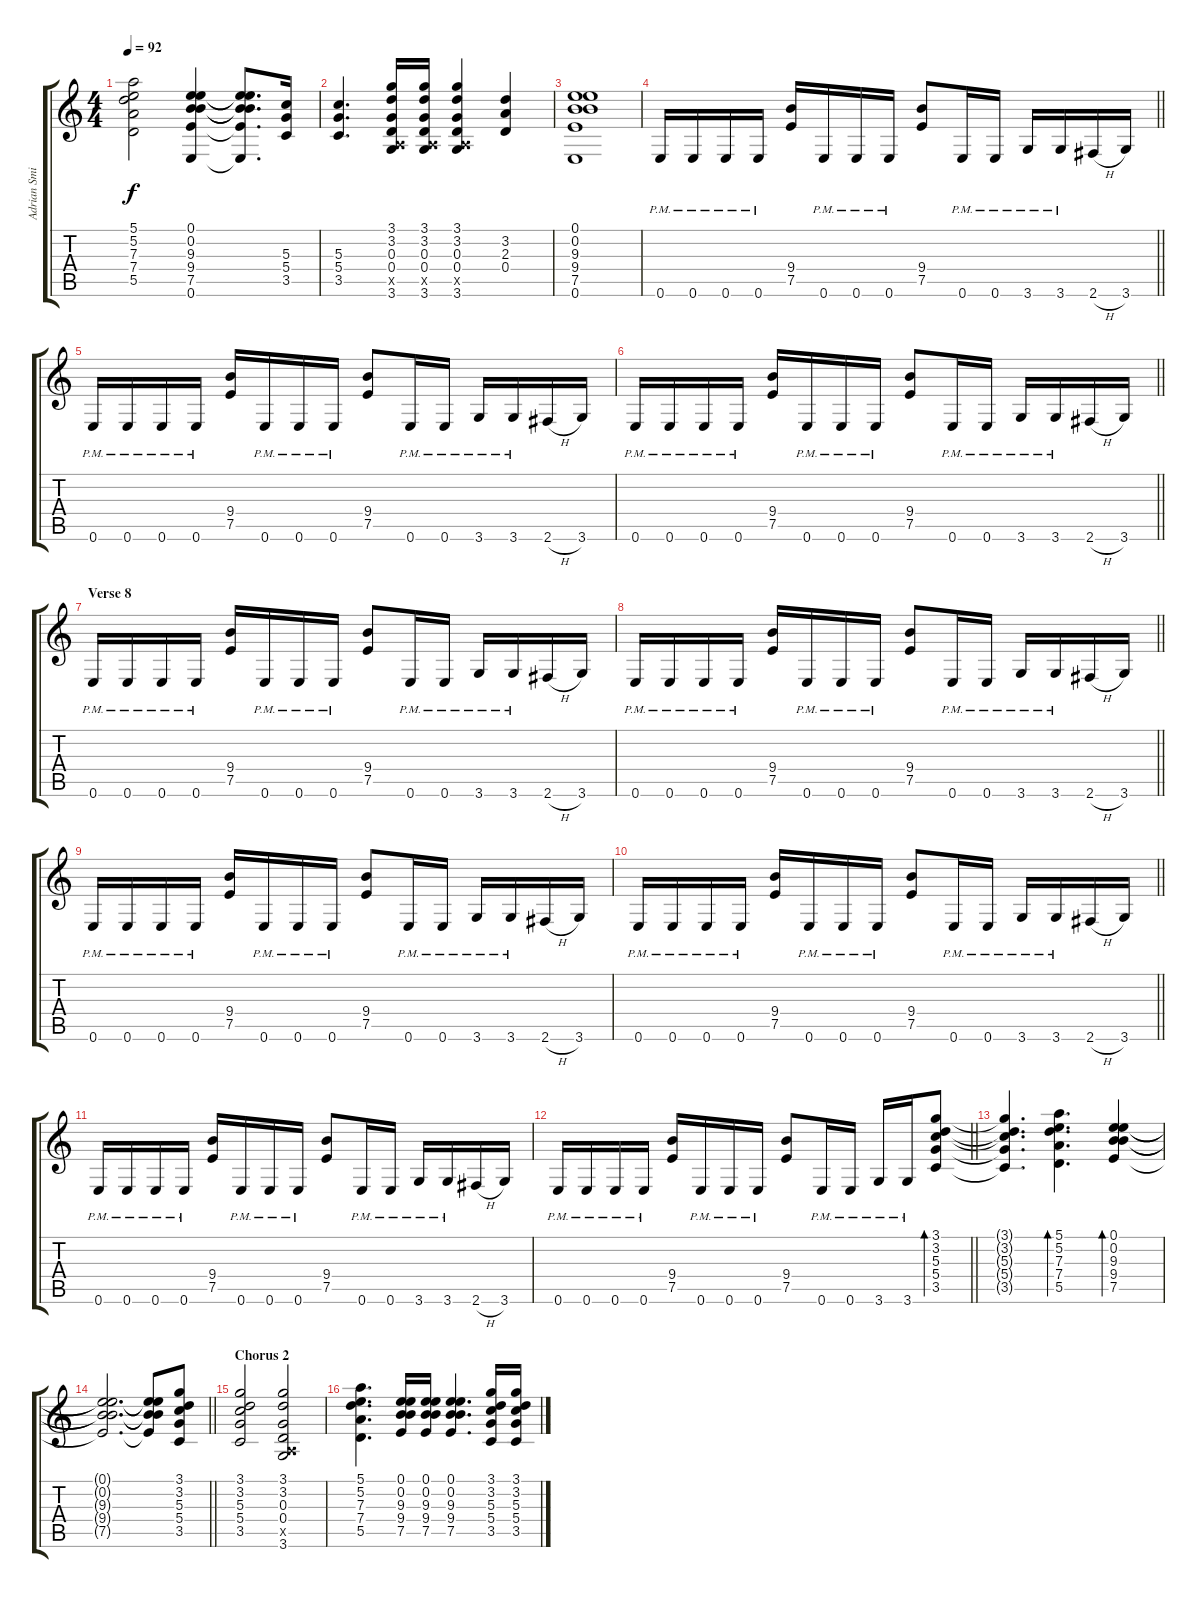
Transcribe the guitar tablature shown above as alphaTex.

\track ("Adrian Smith" "Adrian Smi") {instrument overdrivenguitar}
\staff {score tabs}
\tuning (E4 B3 G3 D3 A2 E2) {hide}
\ts (4 4)
\tempo 92
\clef g2
\ks c
(5.1 5.2 7.3 7.4 5.5).2{dy f} (0.1 0.2 9.3 9.4 7.5 0.6).4 (0.1{t} 0.2{t} 9.3{t} 9.4{t} 7.5{t} 0.6{t}).8{d} (5.3 5.4 3.5).16 |
(5.3 5.4 3.5).4{d} (3.1 3.2 0.3 0.4 0.5{x} 3.6).16 (3.1 3.2 0.3 0.4 0.5{x} 3.6).16 (3.1 3.2 0.3 0.4 0.5{x} 3.6).4 (3.2 2.3 0.4).4 |
(0.1 0.2 9.3 9.4 7.5 0.6).1 |
\barLineRight lightlight
0.6{pm}.16{instrument overdrivenguitar} 0.6{pm}.16 0.6{pm}.16 0.6{pm}.16 (9.4 7.5).16 0.6{pm}.16 0.6{pm}.16 0.6{pm}.16 (9.4 7.5).8 0.6{pm}.16 0.6{pm}.16 3.6{pm}.16 3.6{pm}.16 2.6{h}.16 3.6.16 |
0.6{pm}.16 0.6{pm}.16 0.6{pm}.16 0.6{pm}.16 (9.4 7.5).16 0.6{pm}.16 0.6{pm}.16 0.6{pm}.16 (9.4 7.5).8 0.6{pm}.16 0.6{pm}.16 3.6{pm}.16 3.6{pm}.16 2.6{h}.16 3.6.16 |
\barLineRight lightlight
0.6{pm}.16 0.6{pm}.16 0.6{pm}.16 0.6{pm}.16 (9.4 7.5).16 0.6{pm}.16 0.6{pm}.16 0.6{pm}.16 (9.4 7.5).8 0.6{pm}.16 0.6{pm}.16 3.6{pm}.16 3.6{pm}.16 2.6{h}.16 3.6.16 |
\section ("" "Verse 8")
0.6{pm}.16 0.6{pm}.16 0.6{pm}.16 0.6{pm}.16 (9.4 7.5).16 0.6{pm}.16 0.6{pm}.16 0.6{pm}.16 (9.4 7.5).8 0.6{pm}.16 0.6{pm}.16 3.6{pm}.16 3.6{pm}.16 2.6{h}.16 3.6.16 |
\barLineRight lightlight
0.6{pm}.16 0.6{pm}.16 0.6{pm}.16 0.6{pm}.16 (9.4 7.5).16 0.6{pm}.16 0.6{pm}.16 0.6{pm}.16 (9.4 7.5).8 0.6{pm}.16 0.6{pm}.16 3.6{pm}.16 3.6{pm}.16 2.6{h}.16 3.6.16 |
0.6{pm}.16 0.6{pm}.16 0.6{pm}.16 0.6{pm}.16 (9.4 7.5).16 0.6{pm}.16 0.6{pm}.16 0.6{pm}.16 (9.4 7.5).8 0.6{pm}.16 0.6{pm}.16 3.6{pm}.16 3.6{pm}.16 2.6{h}.16 3.6.16 |
\barLineRight lightlight
0.6{pm}.16 0.6{pm}.16 0.6{pm}.16 0.6{pm}.16 (9.4 7.5).16 0.6{pm}.16 0.6{pm}.16 0.6{pm}.16 (9.4 7.5).8 0.6{pm}.16 0.6{pm}.16 3.6{pm}.16 3.6{pm}.16 2.6{h}.16 3.6.16 |
0.6{pm}.16 0.6{pm}.16 0.6{pm}.16 0.6{pm}.16 (9.4 7.5).16 0.6{pm}.16 0.6{pm}.16 0.6{pm}.16 (9.4 7.5).8 0.6{pm}.16 0.6{pm}.16 3.6{pm}.16 3.6{pm}.16 2.6{h}.16 3.6.16 |
\barLineRight lightlight
0.6{pm}.16 0.6{pm}.16 0.6{pm}.16 0.6{pm}.16 (9.4 7.5).16 0.6{pm}.16 0.6{pm}.16 0.6{pm}.16 (9.4 7.5).8 0.6{pm}.16 0.6{pm}.16 3.6{pm}.16 3.6{pm}.16 (3.1 3.2 5.3 5.4 3.5).8{bd 480 instrument electricguitarclean} |
(3.1{t} 3.2{t} 5.3{t} 5.4{t} 3.5{t}).4{d} (5.1 5.2 7.3 7.4 5.5).4{d bd 480} (0.1 0.2 9.3 9.4 7.5).4{bd 480} |
\barLineRight lightlight
(0.1{t} 0.2{t} 9.3{t} 9.4{t} 7.5{t}).2{d} (0.1{t} 0.2{t} 9.3{t} 9.4{t} 7.5{t}).8 (3.1 3.2 5.3 5.4 3.5).8 |
\section ("" "Chorus 2")
(3.1 3.2 5.3 5.4 3.5).2 (3.1 3.2 0.3 0.4 0.5{x} 3.6).2 |
(5.1 5.2 7.3 7.4 5.5).4{d} (0.1 0.2 9.3 9.4 7.5).16 (0.1 0.2 9.3 9.4 7.5).16 (0.1 0.2 9.3 9.4 7.5).4{d} (3.1 3.2 5.3 5.4 3.5).16 (3.1 3.2 5.3 5.4 3.5).16
